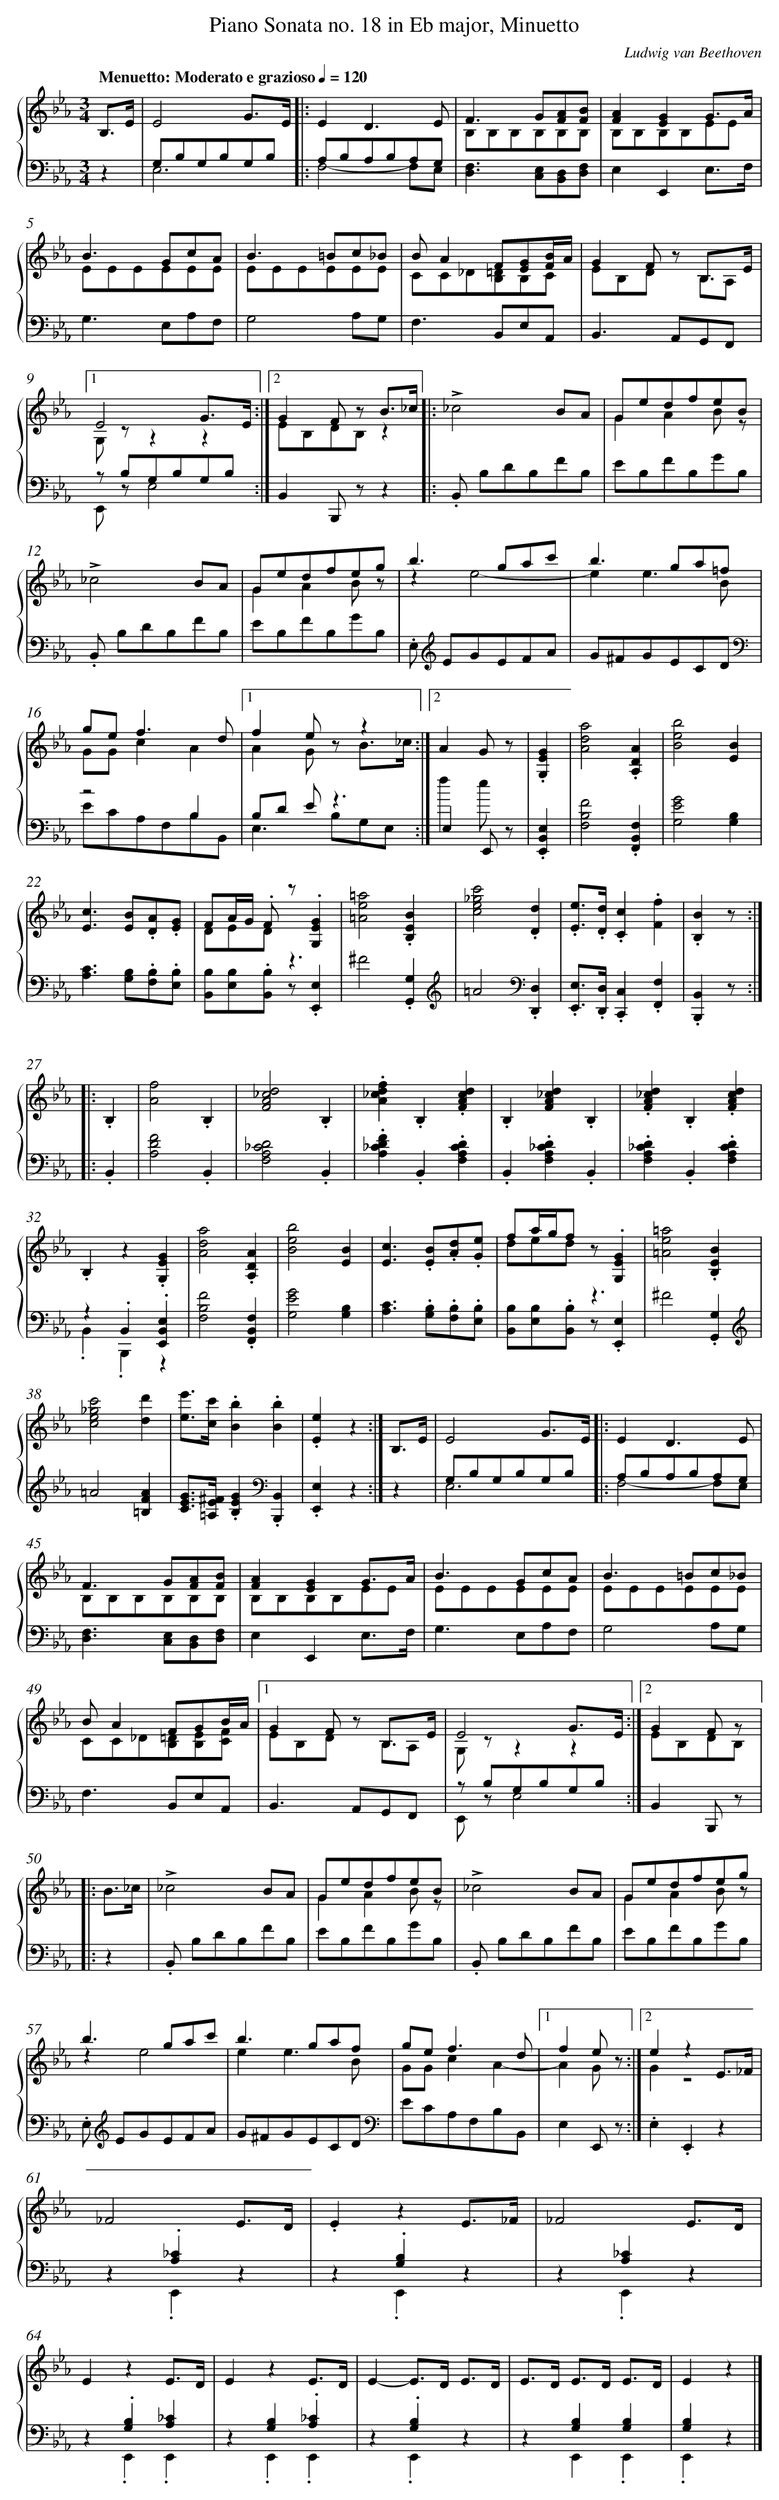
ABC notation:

X:1
T: Piano Sonata no. 18 in E\b major, Minuetto
C: Ludwig van Beethoven
L: 1/8
M: 3/4
Q: "Menuetto: Moderato e grazioso" 1/4=120
%%staves {1 2}
V: 1 clef=treble
V: 2 clef=bass
K: Eb
[V:1] B,3/E/ [I:setbarnb 1]|
[V:2] z2 |
[V:1] E4G3/E/ ]|:
[V:2] G,B,G,B,G,B, & E,6 ]|:
[V:1] E2D3E |
[V:2] A,B,A,B,A,G, & F,4-F,E, |
[V:1] F2>G2[FA][FB] & B,B,B,B,B,B, |
[V:2] [D,2F,2]>[C,2E,2][B,,D,][D,F,] |
[V:1] [F2A2][E2G2]G3/A/ & B,B,B,B,EE |
[V:2] E,2E,,2E,3/F,/ |
[V:1] B2>G2cA & EEEEEE |
[V:2] G,2>E,2A,F, |
[V:1] B2>=B2c_B & EEEEEE |
[V:2] G,4A,G, |
[V:1] BA2F[EG][F/B/]A/ & CC_D[B,=D]B,C |
[V:2] F,2>B,,2E,A,, |
[V:1] G2F z B,3/E/ & EB,D z B,A, |[1
[V:2] B,,2>A,,2G,,F,, |
[V:1] E4G3/E/ & G, zz2z2 :|][2
[V:2] z B,G,B,G,B, & E,, zE,4 :|]
[V:1] G2F z B3/_c/ & EB,DB,z2 ]|:
[V:2] B,,2B,,, zz2 ]|:
[V:1] !accent!_c4BA |
[V:2] .B,, B,DB,FB, |
[V:1] GedfeB & G2A2B z |
[V:2] EB,FB,GB, |
[V:1] !accent!_c4BA |
[V:2] .B,, B,DB,FB, |
[V:1] Gedfeg & G2A2B z |
[V:2] EB,FB,GB, |
[V:1] b2>g2ac' & z2e4- |
[V:2] .E,[K:clef=treble] EGEFA |
[V:1] b2>g2a=f & e2e3B |
[V:2] G^FGECD[K:clef=bass] |
[V:1] ge2<f2d & GGc2A2 |[1
[V:2] z4B,2 & ECA,F,B,B,, |
[V:1] f2e zz2 & A2G z B3/_c/ :|][2
[V:2] B,D Ez3 & E,2>B,2G,E, :|]
[V:1] A2G z |
[V:2] E,2E,, z & f2e z |
[V:1] .[G,2E2G2] [I:setbarnb 20]|
[V:2] .[E,,2B,,2E,2] |
[V:1] [A4d4a4].[A,2D2A2] |
[V:2] [F,4B,4F4].[F,,2B,,2F,2] |
[V:1] [B4e4b4][E2B2] |
[V:2] [G,4E4G4][G,2B,2] |
[V:1] [E2c2]>[E2B2].[DA].[EG] |
[V:2] [A,2C2]>[G,2B,2].[F,B,].[E,B,] |
[V:1] FA/G/ .F z.[G,2E2G2] & DEDz3 |
[V:2] [B,,B,][E,B,].[B,,B,] z.[E,,2E,2] |
[V:1] [=A4e4=a4].[B,2E2B2] |
[V:2] ^F4.[G,,2G,2][K:clef=treble] |
[V:1] [c4e4_g4c'4].[D2d2] |
[V:2] =A4[K:clef=bass].[D,,2D,2] |
[V:1] .[Ee]>.[Dd].[C2c2].[F2f2] |
[V:2] .[E,,E,]>.[D,,D,].[C,,2C,2].[F,,2F,2] |
[V:1] .[B,2B2]z :|]|:
[V:2] .[B,,,2B,,2]z :|]|:
[V:1] .B,2 |
[V:2] .B,,2 |
[V:1] [A4f4].B,2 |
[V:2] [A,4D4F4].B,,2 |
[V:1] [F4A4_c4d4].B,2 |
[V:2] [F,4A,4_C4D4].B,,2 |
[V:1] .[A2_c2d2f2].B,2.[F2A2c2d2] |
[V:2] .[A,2_C2D2F2].B,,2.[F,2A,2C2D2] |
[V:1] .B,2[F2A2_c2d2].B,2 |
[V:2] .B,,2.[F,2A,2_C2D2].B,,2 |
[V:1] .[F2A2_c2d2].B,2.[F2A2c2d2] |
[V:2] .[F,2A,2_C2D2].B,,2.[F,2A,2C2D2] |
[V:1] .B,2z2.[G,2E2G2] |
[V:2] z2.B,,2.[E,,2B,,2E,2] & .B,,2.B,,,2z2 |
[V:1] [A4d4a4].[A,2D2A2] |
[V:2] [F,4B,4F4].[F,,2B,,2F,2] |
[V:1] [B4e4b4][E2B2] |
[V:2] [G,4E4G4][G,2B,2] |
[V:1] [E2c2]>.[E2B2].[Ad].[Ge] |
[V:2] [A,2C2]>.[G,2B,2].[F,B,].[E,B,] |
[V:1] fa/g/f z.[G,2E2G2] & dedz3 |
[V:2] [B,,B,][E,B,].[B,,B,] z.[E,,2E,2] |
[V:1] [=A4e4=a4].[B,2E2B2] |
[V:2] ^F4.[G,,2G,2][K:clef=treble] |
[V:1] [c4e4_g4c'4][d2d'2] |
[V:2] =A4[=B,2F2A2] |
[V:1] [ee']>[cc'].[B2b2].[B2b2] |
[V:2] [CEG]>[=A,E^F].[B,2E2G2][K:clef=bass].[B,,,2B,,2] |
[V:1] .[E2e2]z2 :|]
[V:2] .[E,,2E,2]z2 :|]
[V:1] B,3/E/ [I:setbarnb 43]|
[V:2] z2 |
[V:1] E4G3/E/ ]|:
[V:2] G,B,G,B,G,B, & E,6 ]|:
[V:1] E2D3E |
[V:2] A,B,A,B,A,G, & F,4-F,E, |
[V:1] F2>G2[FA][FB] & B,B,B,B,B,B, |
[V:2] [D,2F,2]>[C,2E,2][B,,D,][D,F,] |
[V:1] [F2A2][E2G2]G3/A/ & B,B,B,B,EE |
[V:2] E,2E,,2E,3/F,/ |
[V:1] B2>G2cA & EEEEEE |
[V:2] G,2>E,2A,F, |
[V:1] B2>=B2c_B & EEEEEE |
[V:2] G,4A,G, |
[V:1] BA2FGB/A/ & CC_D[B,=D][B,E][CF] |[1
[V:2] F,2>B,,2E,A,, |
[V:1] G2F z B,3/E/ & EB,D z B,A, |
[V:2] B,,2>A,,2G,,F,, |
[V:1] E4G3/E/ & G, zz2z2 :|][2
[V:2] z B,G,B,G,B, & E,, zE,4 :|]
[V:1] G2F z & EB,DB, ]|:
[V:2] B,,2B,,, z ]|:
[V:1] B3/_c/ [I:setbarnb 53]|
[V:2] z2 |
[V:1] !accent!_c4BA |
[V:2] .B,, B,DB,FB, |
[V:1] GedfeB & G2A2B z |
[V:2] EB,FB,GB, |
[V:1] !accent!_c4BA |
[V:2] .B,, B,DB,FB, |
[V:1] Gedfeg & G2A2B z |
[V:2] EB,FB,GB, |
[V:1] b2>g2ac' & z2e4 |
[V:2] .E,[K:clef=treble] EGEFA |
[V:1] b2>g2af & e2e3B |
[V:2] G^FGECD[K:clef=bass] |
[V:1] ge2<f2d & GGc2A2- |[1
[V:2] ECA,F,B,B,, |
[V:1] f2e z & A2G z :|][2
[V:2] E,2E,, z :|]
[V:1] e2z2E3/_F/ & G2z4 |
[V:2] .E,2.E,,2z2 |
[V:1] _F4E3/D/ |
[V:2] z2.[A,2_C2]z2 & z2.E,,2z2 |
[V:1] .E2z2E3/_F/ |
[V:2] z2.[G,2B,2]z2 & z2.E,,2z2 |
[V:1] _F4E3/D/ |
[V:2] z2[A,2_C2]z2 & z2.E,,2z2 |
[V:1] E2z2E3/D/ |
[V:2] z2.[G,2B,2][A,2_C2] & z2.E,,2.E,,2 |
[V:1] E2z2E3/D/ |
[V:2] z2[G,2B,2].[A,2_C2] & z2.E,,2.E,,2 |
[V:1] E2-E>D E3/D/ |
[V:2] z2.[G,2B,2]z2 & z2.E,,2z2 |
[V:1] E>D E>D E3/D/ |
[V:2] z2[G,2B,2][G,2B,2] & z2E,,2.E,,2 |
[V:1] E2z2 |]
[V:2] [G,2B,2]z2 & .E,,2z2 |]
